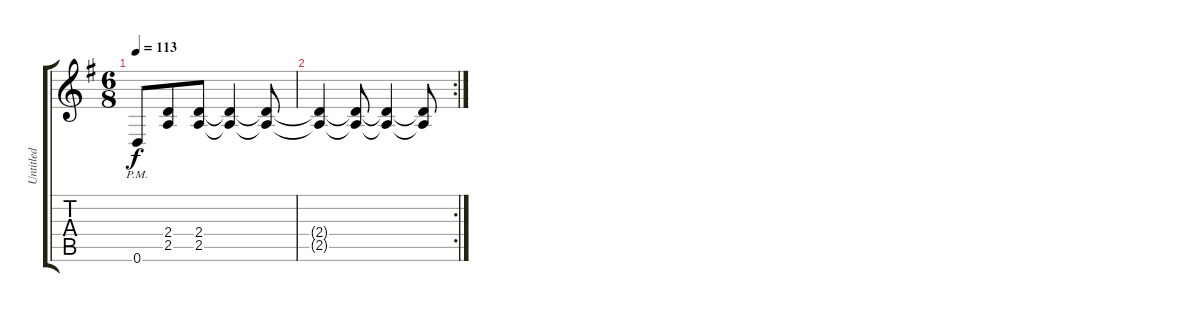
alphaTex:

\track ("Untitled" "Untitled") {instrument distortionguitar}
\staff {score tabs}
\tuning (D4 A3 F3 C3 G2 D2) {hide}
\ts (6 8)
\tempo 113
\clef g2
\ks g
0.6{pm}.8{dy f} (2.4 2.5).8 (2.4 2.5).8 (2.4{t} 2.5{t}).4 (2.4{t} 2.5{t}).8 |
\rc 2
(2.4{t} 2.5{t}).4 (2.4{t} 2.5{t}).8 (2.4{t} 2.5{t}).4 (2.4{t} 2.5{t}).8
